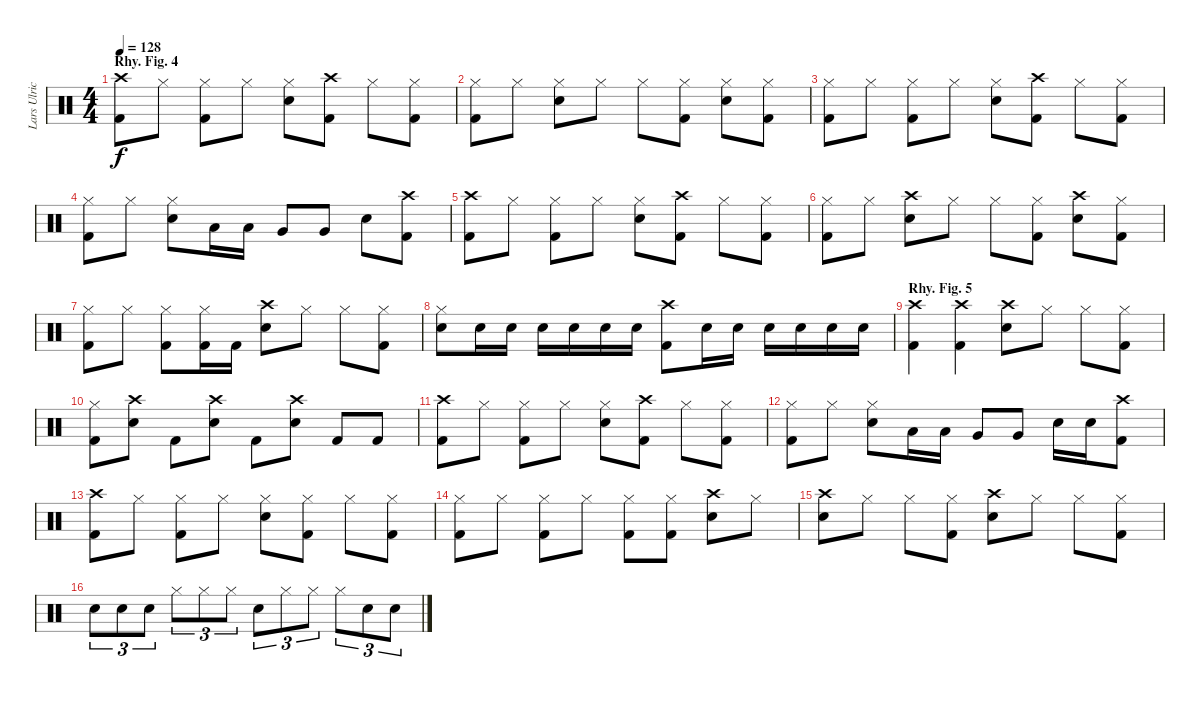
\track ("Lars Ulrich (Drums)" "Lars Ulric") {instrument percussion}
\staff {score}
\articulation defaults
\ts (4 4)
\section ("" "Rhy. Fig. 4")
\tempo 128
\clef neutral
\ks c
("Crash high (hit)" "Kick (hit) 2").8{dy f} "Hi-Hat (closed)".8 ("Hi-Hat (closed)" "Kick (hit) 2").8 "Hi-Hat (closed)".8 ("Hi-Hat (closed)" "Electric Snare (hit)").8 ("Crash high (hit)" "Kick (hit) 2").8 "Hi-Hat (closed)".8 ("Hi-Hat (closed)" "Kick (hit) 2").8 |
("Hi-Hat (closed)" "Kick (hit) 2").8 "Hi-Hat (closed)".8 ("Hi-Hat (closed)" "Electric Snare (hit)").8 "Hi-Hat (closed)".8 "Hi-Hat (closed)".8 ("Hi-Hat (closed)" "Kick (hit) 2").8 ("Hi-Hat (closed)" "Electric Snare (hit)").8 ("Hi-Hat (closed)" "Kick (hit) 2").8 |
("Hi-Hat (closed)" "Kick (hit) 2").8 "Hi-Hat (closed)".8 ("Hi-Hat (closed)" "Kick (hit) 2").8 "Hi-Hat (closed)".8 ("Hi-Hat (closed)" "Electric Snare (hit)").8 ("Crash high (hit)" "Kick (hit) 2").8 "Hi-Hat (closed)".8 ("Hi-Hat (closed)" "Kick (hit) 2").8 |
("Hi-Hat (closed)" "Kick (hit) 2").8 "Hi-Hat (closed)".8 ("Hi-Hat (closed)" "Electric Snare (hit)").8 "Low Floor Tom (hit)".16 "Low Floor Tom (hit)".16 "Very Low Tom (hit)".8 "Very Low Tom (hit)".8 "Electric Snare (hit)".8 ("Crash high (hit)" "Kick (hit) 2").8 |
("Crash high (hit)" "Kick (hit) 2").8 "Hi-Hat (closed)".8 ("Hi-Hat (closed)" "Kick (hit) 2").8 "Hi-Hat (closed)".8 ("Hi-Hat (closed)" "Electric Snare (hit)").8 ("Crash high (hit)" "Kick (hit) 2").8 "Hi-Hat (closed)".8 ("Hi-Hat (closed)" "Kick (hit) 2").8 |
("Hi-Hat (closed)" "Kick (hit) 2").8 "Hi-Hat (closed)".8 ("Crash high (hit)" "Electric Snare (hit)").8 "Hi-Hat (closed)".8 "Hi-Hat (closed)".8 ("Hi-Hat (closed)" "Kick (hit) 2").8 ("Crash high (hit)" "Electric Snare (hit)").8 ("Hi-Hat (closed)" "Kick (hit) 2").8 |
("Hi-Hat (closed)" "Kick (hit) 2").8 "Hi-Hat (closed)".8 ("Hi-Hat (closed)" "Kick (hit) 2").8 ("Hi-Hat (closed)" "Kick (hit) 2").16 "Kick (hit) 2".16 ("Crash high (hit)" "Electric Snare (hit)").8 "Hi-Hat (closed)".8 "Hi-Hat (closed)".8 ("Hi-Hat (closed)" "Kick (hit) 2").8 |
("Hi-Hat (closed)" "Electric Snare (hit)").8 "Electric Snare (hit)".16 "Electric Snare (hit)".16 "Electric Snare (hit)".16 "Electric Snare (hit)".16 "Electric Snare (hit)".16 "Electric Snare (hit)".16 ("Crash high (hit)" "Kick (hit) 2").8 "Electric Snare (hit)".16 "Electric Snare (hit)".16 "Electric Snare (hit)".16 "Electric Snare (hit)".16 "Electric Snare (hit)".16 "Electric Snare (hit)".16 |
\section ("" "Rhy. Fig. 5")
("Crash high (hit)" "Kick (hit) 2").4 ("Crash high (hit)" "Kick (hit) 2").4 ("Crash high (hit)" "Electric Snare (hit)").8 "Hi-Hat (closed)".8 "Hi-Hat (closed)".8 ("Hi-Hat (closed)" "Kick (hit) 2").8 |
("Hi-Hat (closed)" "Kick (hit) 2").8 ("Crash high (hit)" "Electric Snare (hit)").8 "Kick (hit) 2".8 ("Crash high (hit)" "Electric Snare (hit)").8 "Kick (hit) 2".8 ("Crash high (hit)" "Electric Snare (hit)").8 "Kick (hit) 2".8 "Kick (hit) 2".8 |
("Crash high (hit)" "Kick (hit) 2").8 "Hi-Hat (closed)".8 ("Hi-Hat (closed)" "Kick (hit) 2").8 "Hi-Hat (closed)".8 ("Hi-Hat (closed)" "Electric Snare (hit)").8 ("Crash high (hit)" "Kick (hit) 2").8 "Hi-Hat (closed)".8 ("Hi-Hat (closed)" "Kick (hit) 2").8 |
("Hi-Hat (closed)" "Kick (hit) 2").8 "Hi-Hat (closed)".8 ("Hi-Hat (closed)" "Electric Snare (hit)").8 "Low Floor Tom (hit)".16 "Low Floor Tom (hit)".16 "Very Low Tom (hit)".8 "Very Low Tom (hit)".8 "Electric Snare (hit)".16 "Electric Snare (hit)".16 ("Crash high (hit)" "Kick (hit) 2").8 |
("Crash high (hit)" "Kick (hit) 2").8 "Hi-Hat (closed)".8 ("Hi-Hat (closed)" "Kick (hit) 2").8 "Hi-Hat (closed)".8 ("Hi-Hat (closed)" "Electric Snare (hit)").8 ("Hi-Hat (closed)" "Kick (hit) 2").8 "Hi-Hat (closed)".8 ("Hi-Hat (closed)" "Kick (hit) 2").8 |
("Hi-Hat (closed)" "Kick (hit) 2").8 "Hi-Hat (closed)".8 ("Hi-Hat (closed)" "Kick (hit) 2").8 "Hi-Hat (closed)".8 ("Hi-Hat (closed)" "Kick (hit) 2").8 ("Hi-Hat (closed)" "Kick (hit) 2").8 ("Crash high (hit)" "Electric Snare (hit)").8 "Hi-Hat (closed)".8 |
("Crash high (hit)" "Electric Snare (hit)").8 "Hi-Hat (closed)".8 "Hi-Hat (closed)".8 ("Hi-Hat (closed)" "Kick (hit) 2").8 ("Crash high (hit)" "Electric Snare (hit)").8 "Hi-Hat (closed)".8 "Hi-Hat (closed)".8 ("Hi-Hat (closed)" "Kick (hit) 2").8 |
"Electric Snare (hit)".8{tu (3 2)} "Electric Snare (hit)".8{tu (3 2)} "Electric Snare (hit)".8{tu (3 2)} "Hi-Hat (closed)".8{tu (3 2)} "Hi-Hat (closed)".8{tu (3 2)} "Hi-Hat (closed)".8{tu (3 2)} "Electric Snare (hit)".8{tu (3 2)} "Hi-Hat (closed)".8{tu (3 2)} "Hi-Hat (closed)".8{tu (3 2)} "Hi-Hat (closed)".8{tu (3 2)} "Electric Snare (hit)".8{tu (3 2)} "Electric Snare (hit)".8{tu (3 2)}
